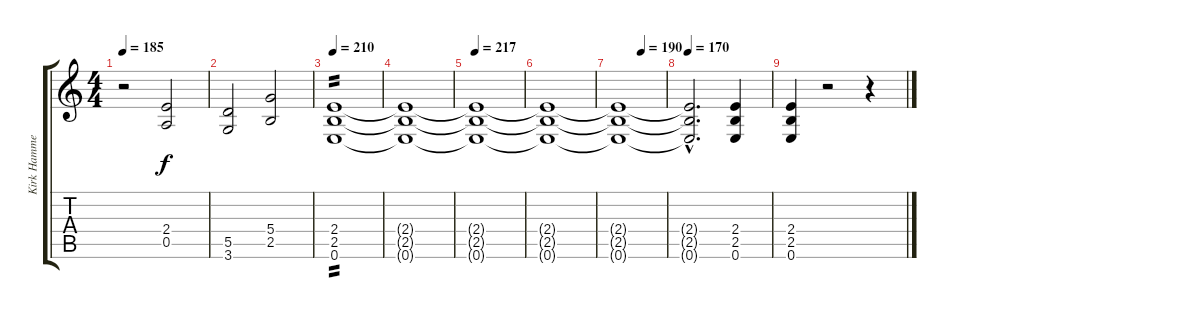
\track ("Kirk Hammet (Guitar)" "Kirk Hamme") {instrument distortionguitar}
\staff {score tabs}
\tuning (E4 B3 G3 D3 A2 E2) {hide}
\ts (4 4)
\tempo 185
\clef g2
\ks c
r.2{dy f} (2.4 0.5).2 |
(5.5 3.6).2 (5.4 2.5).2 |
\tempo 210
(2.4 2.5 0.6).1{tp 2} |
(2.4{t} 2.5{t} 0.6{t}).1 |
\tempo 217
(2.4{t} 2.5{t} 0.6{t}).1 |
(2.4{t} 2.5{t} 0.6{t}).1 |
\tempo (190 0.5)
(2.4{t} 2.5{t} 0.6{t}).1 |
\tempo 170
(2.4{hac t} 2.5{hac t} 0.6{hac t}).2{d} (2.4 2.5 0.6).4 |
(2.4 2.5 0.6).4 r.2 r.4
